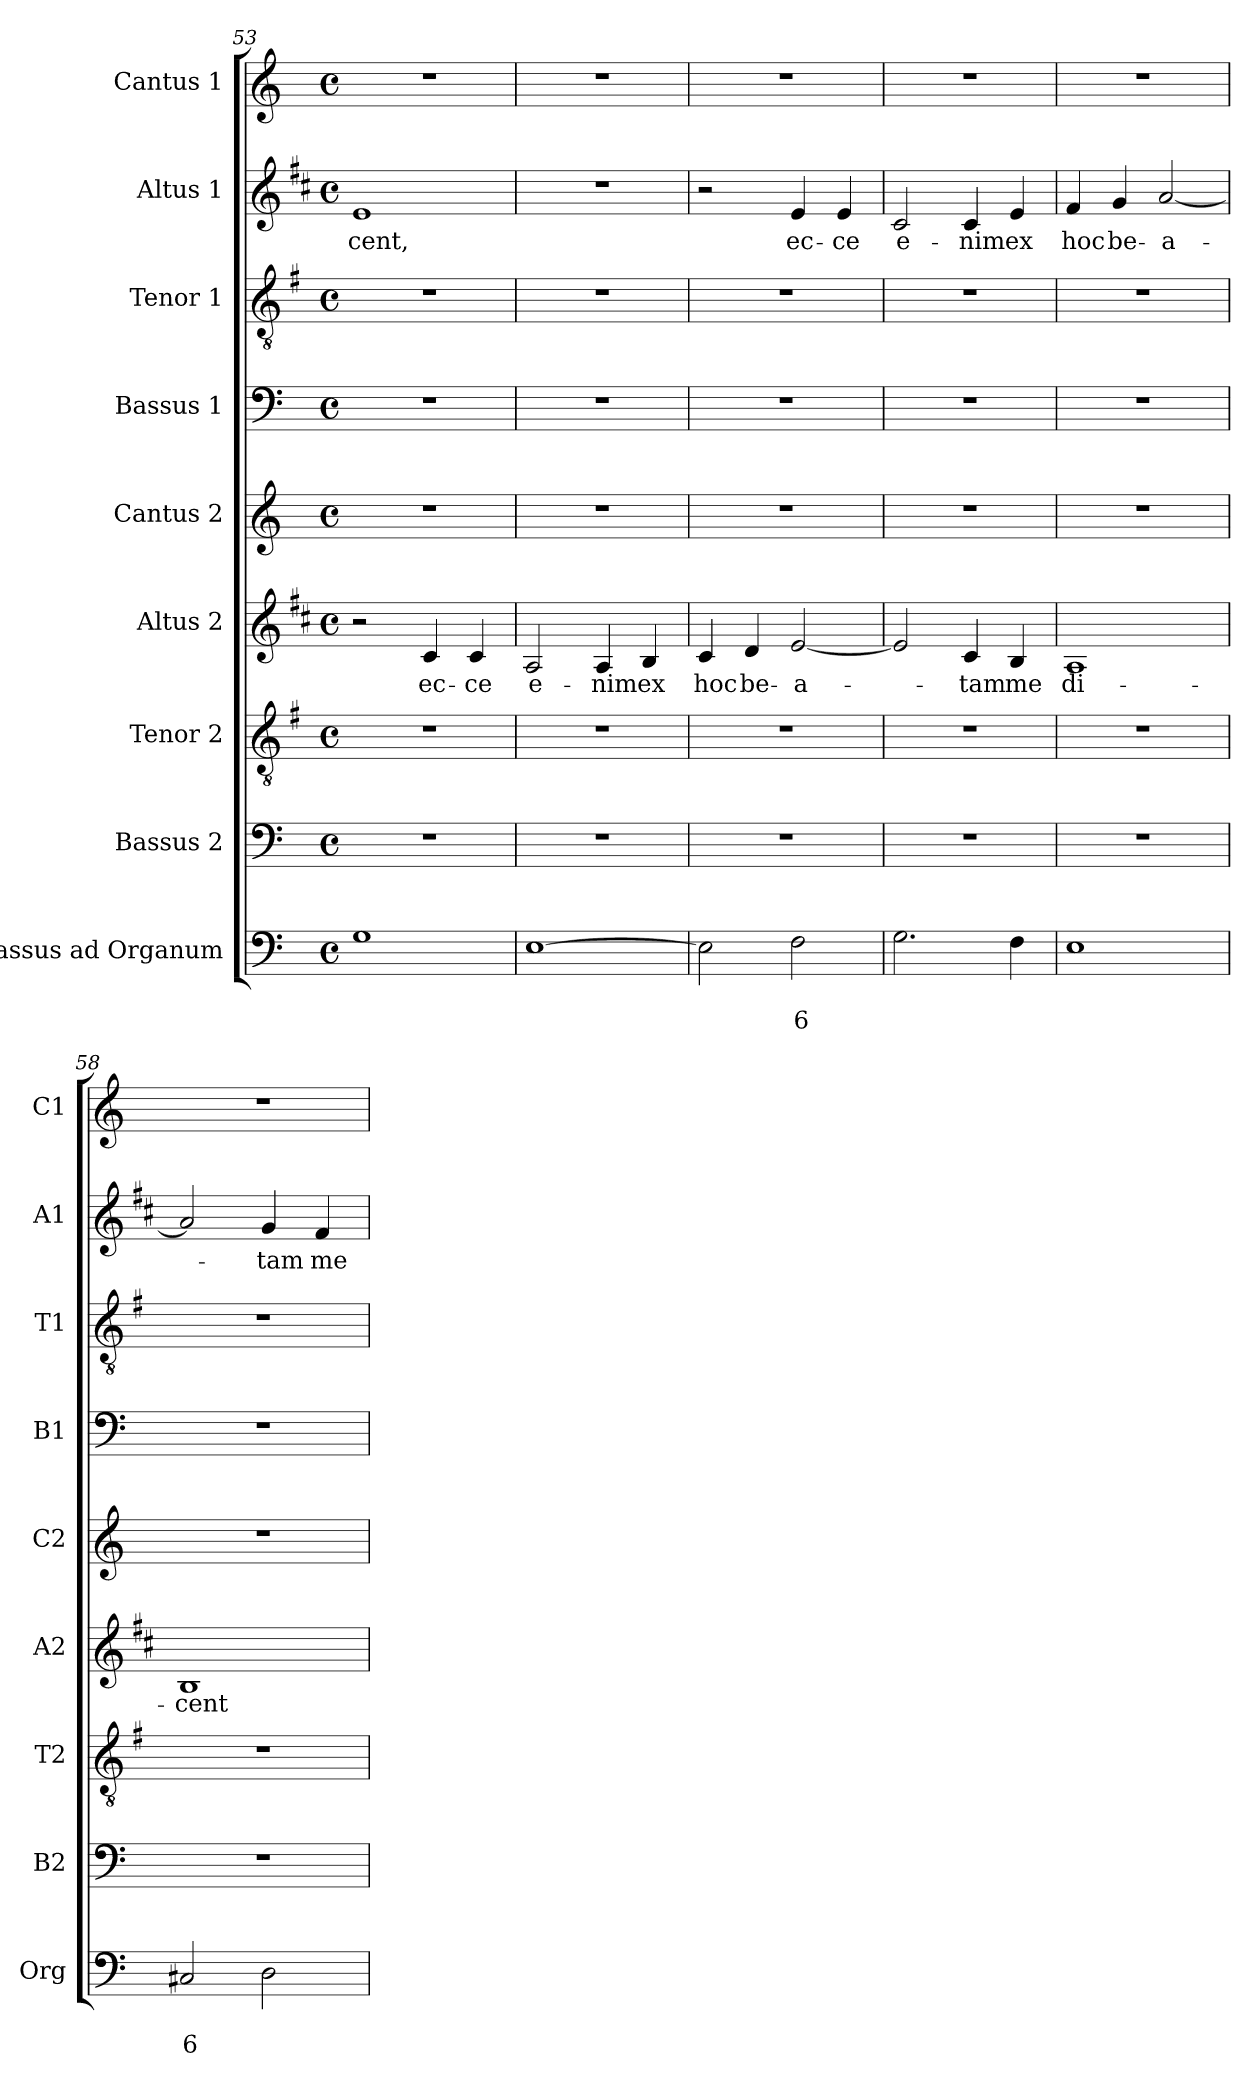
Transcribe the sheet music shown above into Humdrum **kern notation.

**kern	**text	**text	**kern	**kern	**kern	**text	**kern	**kern	**kern	**kern	**text	**kern
*part9	*part9	*part9	*part8	*part7	*part6	*part6	*part5	*part4	*part3	*part2	*part2	*part1
*staff9	*staff9	*staff9	*staff8	*staff7	*staff6	*staff6	*staff5	*staff4	*staff3	*staff2	*staff2	*staff1
*I"Bassus ad Organum	*	*	*I"Bassus 2	*I"Tenor 2	*I"Altus 2	*	*I"Cantus 2	*I"Bassus 1	*I"Tenor 1	*I"Altus 1	*	*I"Cantus 1
*I'Org	*	*	*I'B2	*I'T2	*I'A2	*	*I'C2	*I'B1	*I'T1	*I'A1	*	*I'C1
*clefF4	*	*	*clefF4	*clefGv2	*clefG2	*	*clefG2	*clefF4	*clefGv2	*clefG2	*	*clefG2
*	*	*	*	*ITrd4c7	*ITrd1c2	*	*	*	*ITrd4c7	*ITrd1c2	*	*
*k[]	*	*	*k[]	*k[]	*k[]	*	*k[]	*k[]	*k[]	*k[]	*	*k[]
*C:	*	*	*C:	*C:	*C:	*	*C:	*C:	*C:	*C:	*	*C:
*M4/4	*	*	*M4/4	*M4/4	*M4/4	*	*M4/4	*M4/4	*M4/4	*M4/4	*	*M4/4
*met(c)	*	*	*met(c)	*met(c)	*met(c)	*	*met(c)	*met(c)	*met(c)	*met(c)	*	*met(c)
=53	=53	=53	=53	=53	=53	=53	=53	=53	=53	=53	=53	=53
!	!	!	!	!	!	!	!	!	!	!	!LO:LY:b	!
1G	.	.	1r	1r	2r	.	1r	1r	1r	1d	-cent,	1r
!	!	!	!	!	!	!LO:LY:b	!	!	!	!	!	!
.	.	.	.	.	4B/	ec-	.	.	.	.	.	.
!	!	!	!	!	!	!LO:LY:b	!	!	!	!	!	!
.	.	.	.	.	4B/	-ce	.	.	.	.	.	.
!!LO:LB:g=z
=54	=54	=54	=54	=54	=54	=54	=54	=54	=54	=54	=54	=54
!	!	!	!	!	!	!LO:LY:b	!	!	!	!	!	!
[1E	.	.	1r	1r	2G/	e-	1r	1r	1r	1r	.	1r
!	!	!	!	!	!	!LO:LY:b	!	!	!	!	!	!
.	.	.	.	.	4G/	-nim	.	.	.	.	.	.
!	!	!	!	!	!	!LO:LY:b	!	!	!	!	!	!
.	.	.	.	.	4A/	ex	.	.	.	.	.	.
=55	=55	=55	=55	=55	=55	=55	=55	=55	=55	=55	=55	=55
!	!	!	!	!	!	!LO:LY:b	!	!	!	!	!	!
2E\]	.	.	1r	1r	4B/	hoc	1r	1r	1r	2r	.	1r
!	!	!	!	!	!	!LO:LY:b	!	!	!	!	!	!
.	.	.	.	.	4c/	be-	.	.	.	.	.	.
!	!	!LO:LY:b	!	!	!	!LO:LY:b	!	!	!	!	!LO:LY:b	!
2F\	.	6	.	.	[2d/	-a-	.	.	.	4d/	ec-	.
!	!	!	!	!	!	!	!	!	!	!	!LO:LY:b	!
.	.	.	.	.	.	.	.	.	.	4d/	-ce	.
=56	=56	=56	=56	=56	=56	=56	=56	=56	=56	=56	=56	=56
!	!	!	!	!	!	!	!	!	!	!	!LO:LY:b	!
2.G\	.	.	1r	1r	2d/]	.	1r	1r	1r	2B/	e-	1r
!	!	!	!	!	!	!LO:LY:b	!	!	!	!	!LO:LY:b	!
.	.	.	.	.	4B/	-tam	.	.	.	4B/	-nim	.
!	!	!	!	!	!	!LO:LY:b	!	!	!	!	!LO:LY:b	!
4F\	.	.	.	.	4A/	me	.	.	.	4d/	ex	.
=57	=57	=57	=57	=57	=57	=57	=57	=57	=57	=57	=57	=57
!	!	!	!	!	!	!LO:LY:b	!	!	!	!	!LO:LY:b	!
1E	.	.	1r	1r	1G	di-	1r	1r	1r	4e/	hoc	1r
!	!	!	!	!	!	!	!	!	!	!	!LO:LY:b	!
.	.	.	.	.	.	.	.	.	.	4f/	be-	.
!	!	!	!	!	!	!	!	!	!	!	!LO:LY:b	!
.	.	.	.	.	.	.	.	.	.	[2g/	-a-	.
=58	=58	=58	=58	=58	=58	=58	=58	=58	=58	=58	=58	=58
!	!	!LO:LY:b	!	!	!	!LO:LY:b	!	!	!	!	!	!
2C#X/	.	6	1r	1r	1A	-cent	1r	1r	1r	2g/]	.	1r
!	!	!	!	!	!	!	!	!	!	!	!LO:LY:b	!
2D\	.	.	.	.	.	.	.	.	.	4f/	-tam	.
!	!	!	!	!	!	!	!	!	!	!	!LO:LY:b	!
.	.	.	.	.	.	.	.	.	.	4e/	me	.
=	=	=	=	=	=	=	=	=	=	=	=	=
*-	*-	*-	*-	*-	*-	*-	*-	*-	*-	*-	*-	*-
